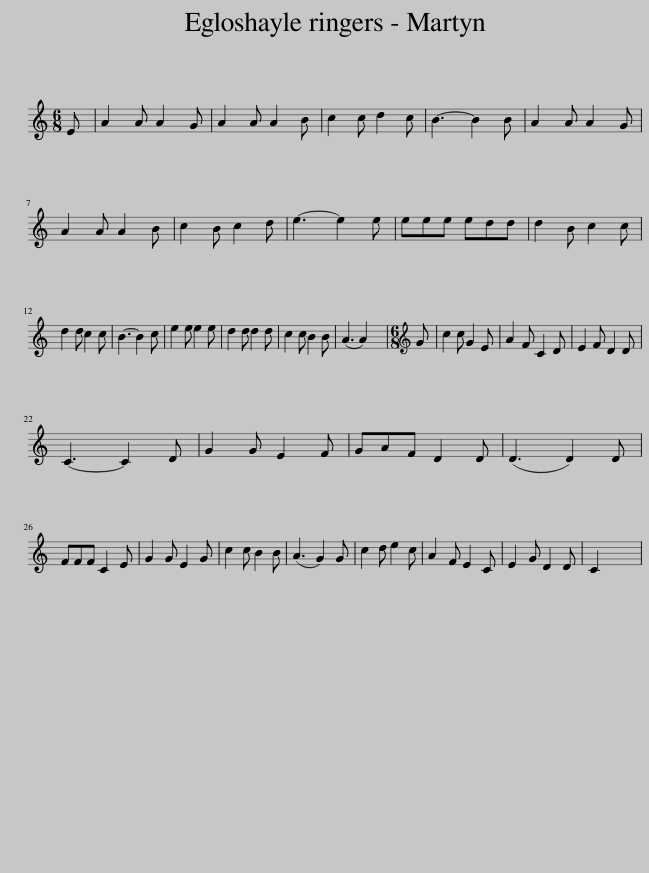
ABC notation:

X:1
L:1/8
M:6/8
I:linebreak $
K:C
V:1 treble
V:1
 E | A2 A A2 G | A2 A A2 B | c2 c d2 c | B3- B2 B | %5
 A2 A A2 G |$ A2 A A2 B | c2 B c2 d | e3- e2 e | eee edd | %10
 d2 B c2 c |$ d2 d c2 c | B3- B2 c | e2 e e2 e | d2 d d2 d | %15
 c2 c B2 B | (A3 A2) x |[M:6/8][K:treble] G | c2 c G2 E | A2 F C2 D | %20
 E2 F D2 D |$ C3- C2 D | G2 G E2 F | GAF D2 D | (D3 D2) D |$ %25
 FFF C2 E | G2 G E2 G | c2 c B2 B | (A3 G2) G | c2 d e2 c | %30
 A2 F E2 C | E2 G D2 D | C2 x x3 | %33
